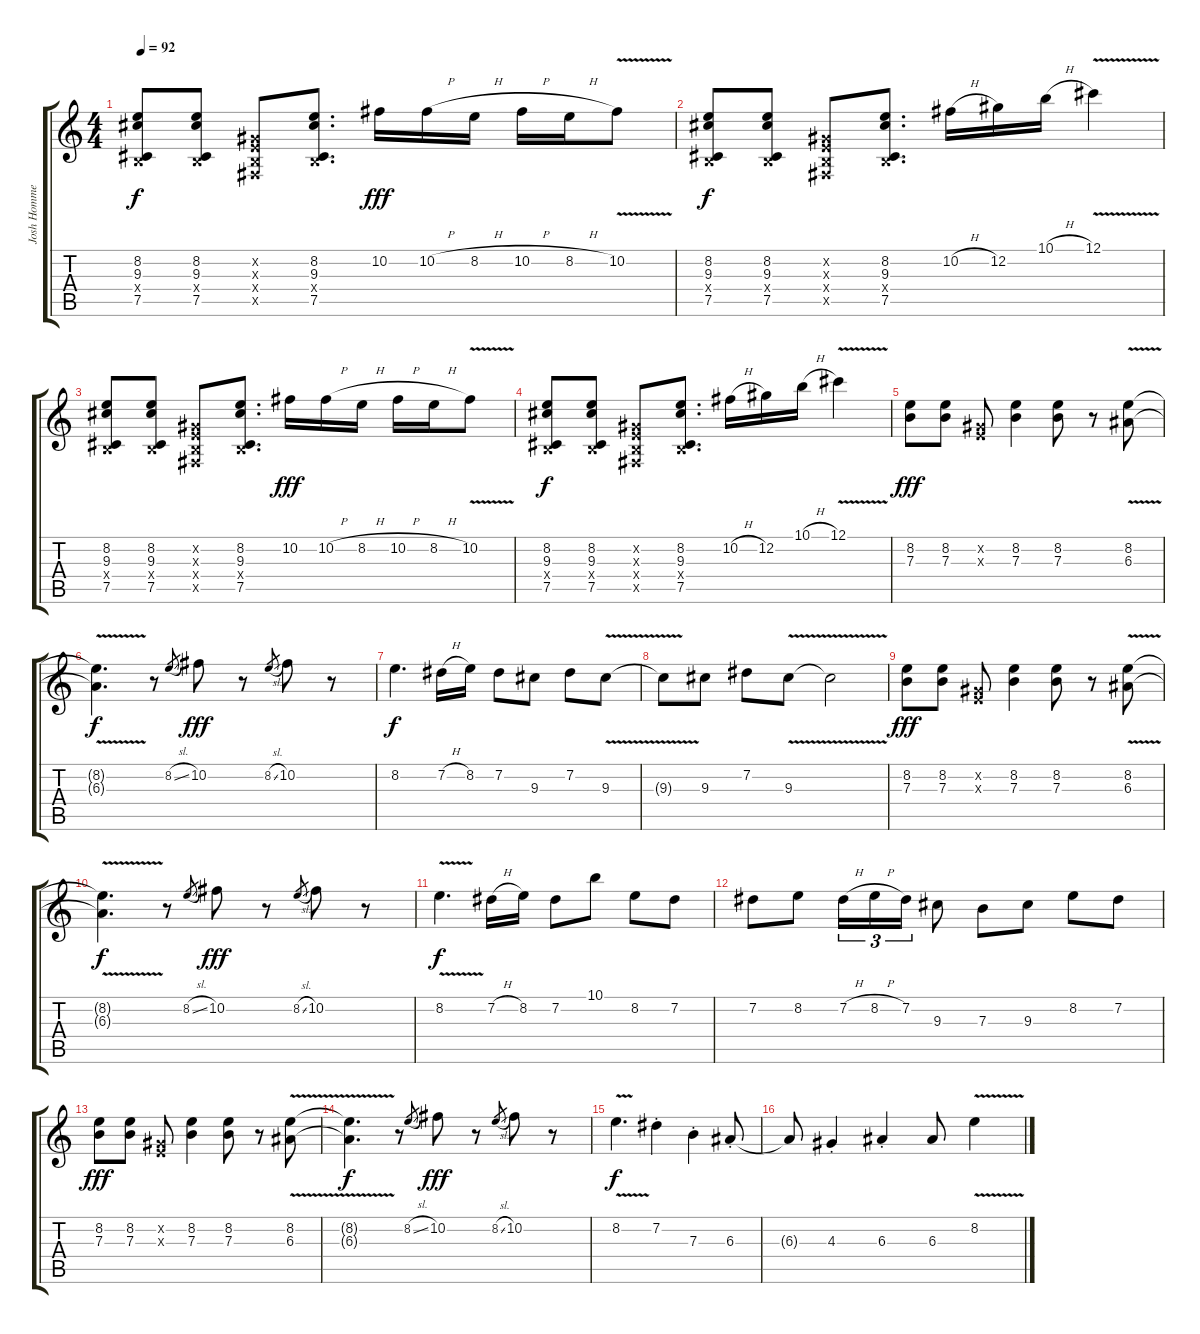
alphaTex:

\track ("Josh Homme - Guitar 1" "Josh Homme") {instrument acousticguitarsteel}
\staff {score tabs}
\tuning (Db4 Ab3 E3 B2 Gb2 Db2) {hide}
\ts (4 4)
\tempo 92
\clef g2
\ks c
(8.2 9.3 0.4{x} 7.5).8{dy f} (8.2 9.3 0.4{x} 7.5).8 (0.2{x} 0.3{x} 0.4{x} 0.5{x}).8 (8.2 9.3 0.4{x} 7.5).8{d} 10.2.16{dy fff} 10.2{h}.16 8.2{h}.16 10.2{h}.16 8.2{h}.16 10.2{v}.8 |
(8.2 9.3 0.4{x} 7.5).8{dy f} (8.2 9.3 0.4{x} 7.5).8 (0.2{x} 0.3{x} 0.4{x} 0.5{x}).8 (8.2 9.3 0.4{x} 7.5).8{d} 10.2{h}.16 12.2.16 10.1{h}.16 12.1{v}.4 |
(8.2 9.3 0.4{x} 7.5).8 (8.2 9.3 0.4{x} 7.5).8 (0.2{x} 0.3{x} 0.4{x} 0.5{x}).8 (8.2 9.3 0.4{x} 7.5).8{d} 10.2.16{dy fff} 10.2{h}.16 8.2{h}.16 10.2{h}.16 8.2{h}.16 10.2{v}.8 |
(8.2 9.3 0.4{x} 7.5).8{dy f} (8.2 9.3 0.4{x} 7.5).8 (0.2{x} 0.3{x} 0.4{x} 0.5{x}).8 (8.2 9.3 0.4{x} 7.5).8{d} 10.2{h}.16 12.2.16 10.1{h}.16 12.1{v}.4 |
(8.2 7.3).8{dy fff} (8.2 7.3).8 (0.2{x} 0.3{x}).8 (8.2 7.3).4 (8.2 7.3).8 r.8 (8.2{v} 6.3{v}).8 |
(8.2{t} 6.3{t}).4{d dy f} r.8 8.2{sl}.8{gr} 10.2.8{dy fff} r.8 8.2{sl}.8{gr} 10.2.8 r.8 |
8.2.4{d dy f} 7.2{h}.16 8.2.16 7.2.8 9.3.8 7.2.8 9.3{v}.8 |
9.3{t}.8 9.3.8 7.2.8 9.3{v}.8 9.3{t}.2 |
(8.2 7.3).8{dy fff} (8.2 7.3).8 (0.2{x} 0.3{x}).8 (8.2 7.3).4 (8.2 7.3).8 r.8 (8.2{v} 6.3{v}).8 |
(8.2{t} 6.3{t}).4{d dy f} r.8 8.2{sl}.8{gr} 10.2.8{dy fff} r.8 8.2{sl}.8{gr} 10.2.8 r.8 |
8.2{v}.4{d dy f} 7.2{h}.16 8.2.16 7.2.8 10.1.8 8.2.8 7.2.8 |
7.2.8 8.2.8 7.2{h}.16{tu (3 2)} 8.2{h}.16{tu (3 2)} 7.2.16{tu (3 2)} 9.3.8 7.3.8 9.3.8 8.2.8 7.2.8 |
(8.2 7.3).8{dy fff} (8.2 7.3).8 (0.2{x} 0.3{x}).8 (8.2 7.3).4 (8.2 7.3).8 r.8 (8.2{v} 6.3{v}).8 |
(8.2{t} 6.3{t}).4{d dy f} r.8 8.2{sl}.8{gr} 10.2.8{dy fff} r.8 8.2{sl}.8{gr} 10.2.8 r.8 |
8.2{v}.4{d dy f} 7.2{st}.4 7.3{st}.4 6.3{st}.8 |
6.3{t}.8 4.3{st}.4 6.3{st}.4 6.3.8 8.2{v}.4
